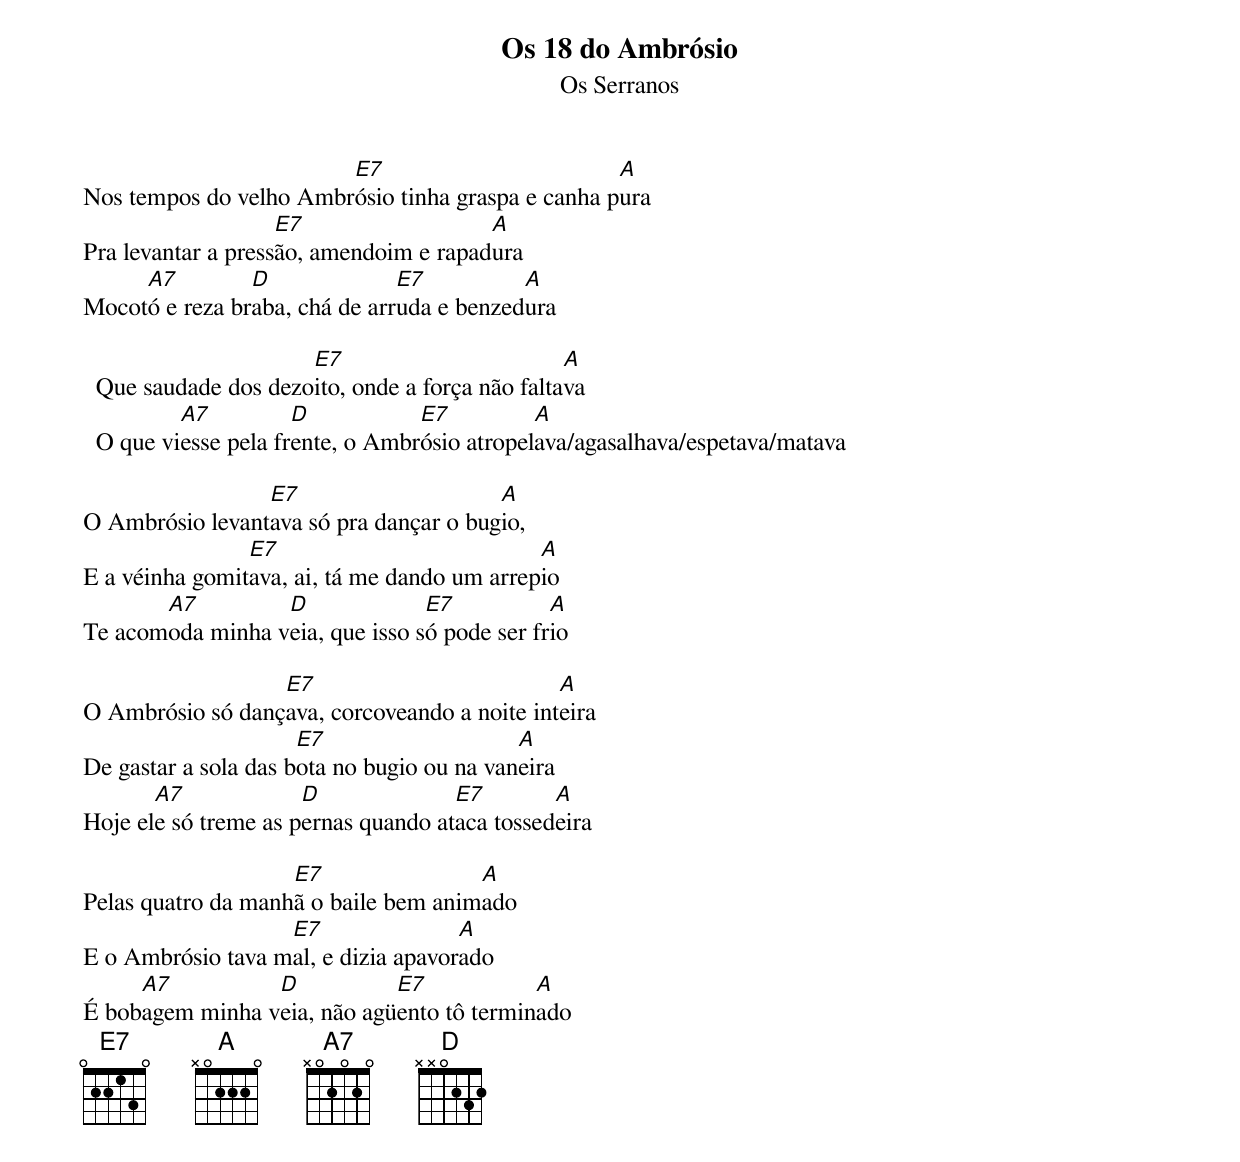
Os 18 do Ambrósio
Os Serranos

                        E7                         A
Nos tempos do velho Ambrósio tinha graspa e canha pura
                    E7                  A
Pra levantar a pressão, amendoim e rapadura
     A7         D              E7          A
Mocotó e reza braba, chá de arruda e benzedura

                      E7                         A
  Que saudade dos dezoito, onde a força não faltava
          A7          D           E7          A
  O que viesse pela frente, o Ambrósio atropelava/agasalhava/espetava/matava

                 E7                     A
O Ambrósio levantava só pra dançar o bugio,
                E7                           A
E a véinha gomitava, ai, tá me dando um arrepio
       A7         D              E7           A
Te acomoda minha veia, que isso só pode ser frio

                  E7                          A
O Ambrósio só dançava, corcoveando a noite inteira
                      E7                    A
De gastar a sola das bota no bugio ou na vaneira
       A7             D              E7        A
Hoje ele só treme as pernas quando ataca tossedeira

                    E7                A
Pelas quatro da manhã o baile bem animado
                   E7                A
E o Ambrósio tava mal, e dizia apavorado
     A7          D           E7            A
É bobagem minha veia, não agüento tô terminado
